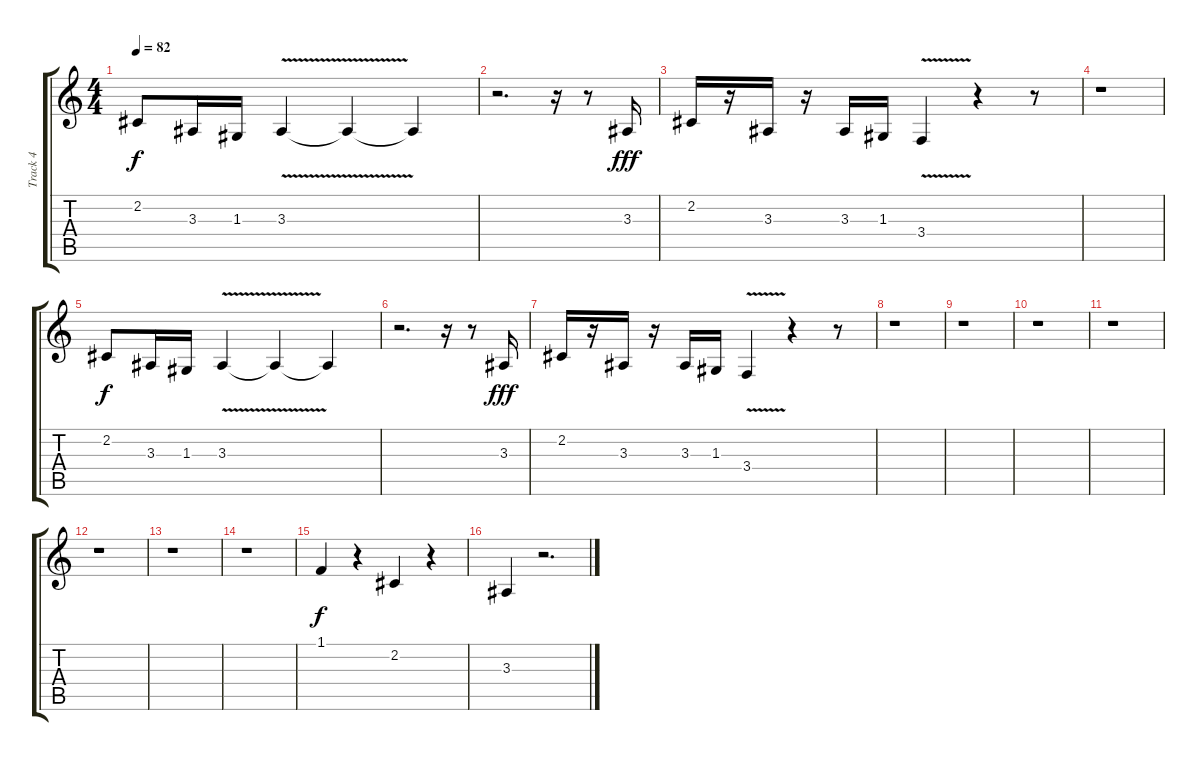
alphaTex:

\track ("Track 4" "Track 4") {instrument lead6voice}
\staff {score tabs}
\tuning (E4 B3 G3 D3 A2 E2) {hide}
\ts (4 4)
\tempo 82
\clef g2
\ks c
2.2.8{dy f} 3.3.16 1.3.16 3.3{v}.4{volume 6} 3.3{t}.4 3.3{t}.4 |
r.2{d volume 11} r.16 r.8 3.3.16{dy fff} |
2.2.16 r.16 3.3.16 r.16 3.3.16 1.3.16 3.4{v}.4 r.4 r.8 |
r.1 |
2.2.8{dy f volume 13} 3.3.16 1.3.16 3.3{v}.4{volume 6} 3.3{t}.4 3.3{t}.4 |
r.2{d volume 11} r.16 r.8 3.3.16{dy fff} |
2.2.16 r.16 3.3.16 r.16 3.3.16 1.3.16 3.4{v}.4 r.4 r.8 |
r.1 |
r.1 |
r.1 |
r.1 |
r.1 |
r.1 |
r.1 |
1.1.4{dy f volume 10} r.4 2.2.4 r.4 |
3.3.4 r.2{d}
